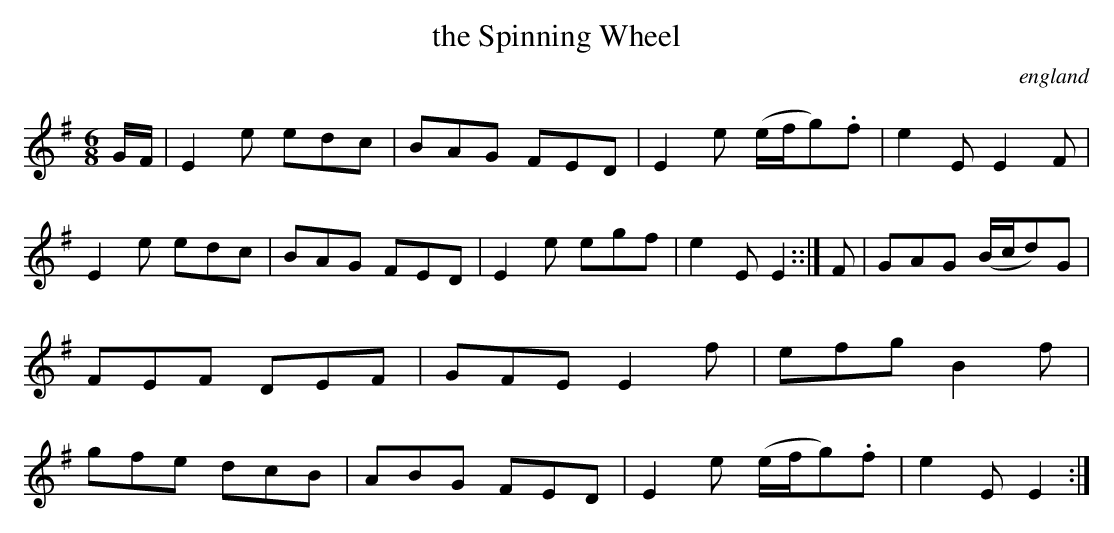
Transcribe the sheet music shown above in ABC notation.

X:1
T:the Spinning Wheel
O:england
M:6/8
K:Em
G/F/|\
E2e edc| BAG FED| E2e (e/f/g).f| e2E E2F|\
E2e edc| BAG FED| E2e egf| e2E E2::|\
F|\
GAG (B/c/d)G| FEF DEF| GFE E2f| efg B2f|\
gfe dcB| ABG FED| E2e (e/f/g).f| e2E E2:|
